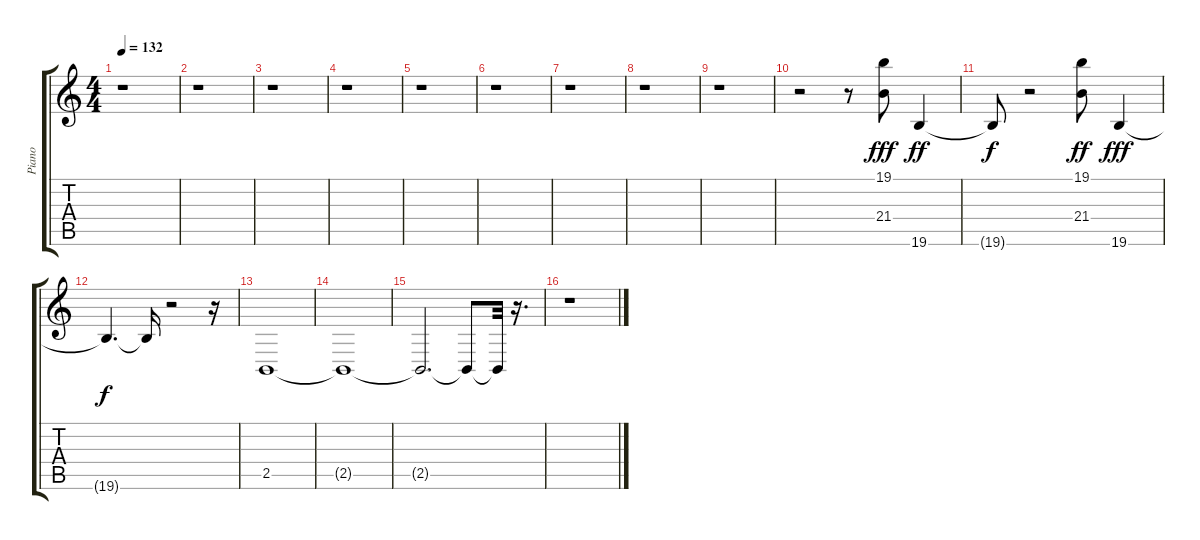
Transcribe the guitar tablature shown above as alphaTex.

\track ("Piano" "Piano") {instrument acousticgrandpiano}
\staff {score tabs}
\tuning (E4 B3 G3 D3 A2 E2) {hide}
\ts (4 4)
\tempo 132
\clef g2
\ks c
r.1{dy f} |
r.1 |
r.1 |
r.1 |
r.1 |
r.1 |
r.1 |
r.1 |
r.1 |
r.2 r.8 (19.1 21.4).8{dy fff} 19.6.4{dy ff} |
19.6{t}.8{dy f} r.2 (19.1 21.4).8{dy ff} 19.6.4{dy fff} |
19.6{t}.4{d dy f} 19.6{t}.16 r.2 r.16 |
2.5.1 |
2.5{t}.1 |
2.5{t}.2{d} 2.5{t}.8 2.5{t}.32 r.16{d} |
r.1
